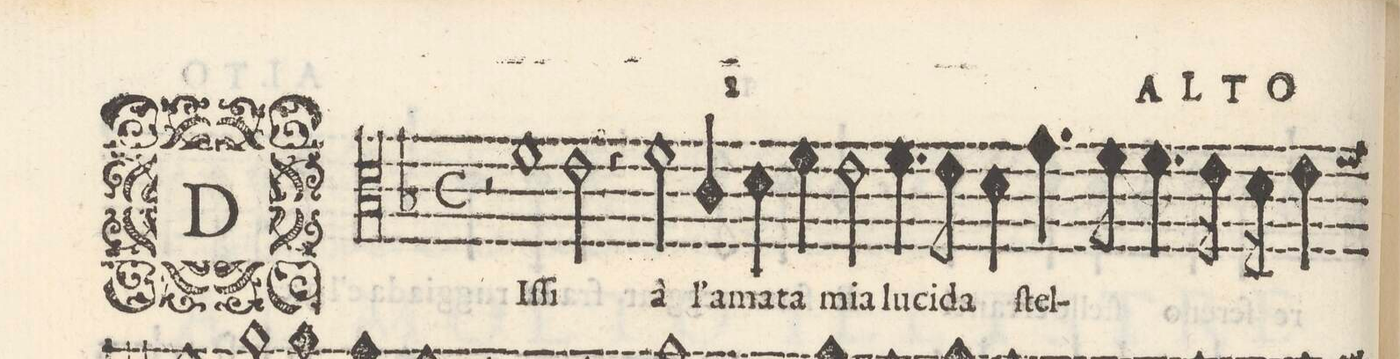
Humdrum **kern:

**kern	**text
*I"ALTO	*
*clefC3	*
*k[b-]	*
*met(C)	*
*M2/1	*
2r	.
1f	DIſ-
2e\	-ſi
=2-	=2-
4r	.
2f\	à
4c/	l'a-
4d\	-ma-
4f\	-ta
2e\	mia
=3-	=3-
4.f\	lu-
8e\	-ci-
4d\	-da
4.g\	ſtel-
8f\	.
4.f\	.
16e\	.
16d\	.
4e\	.
*custos:f	*
*-	*-
